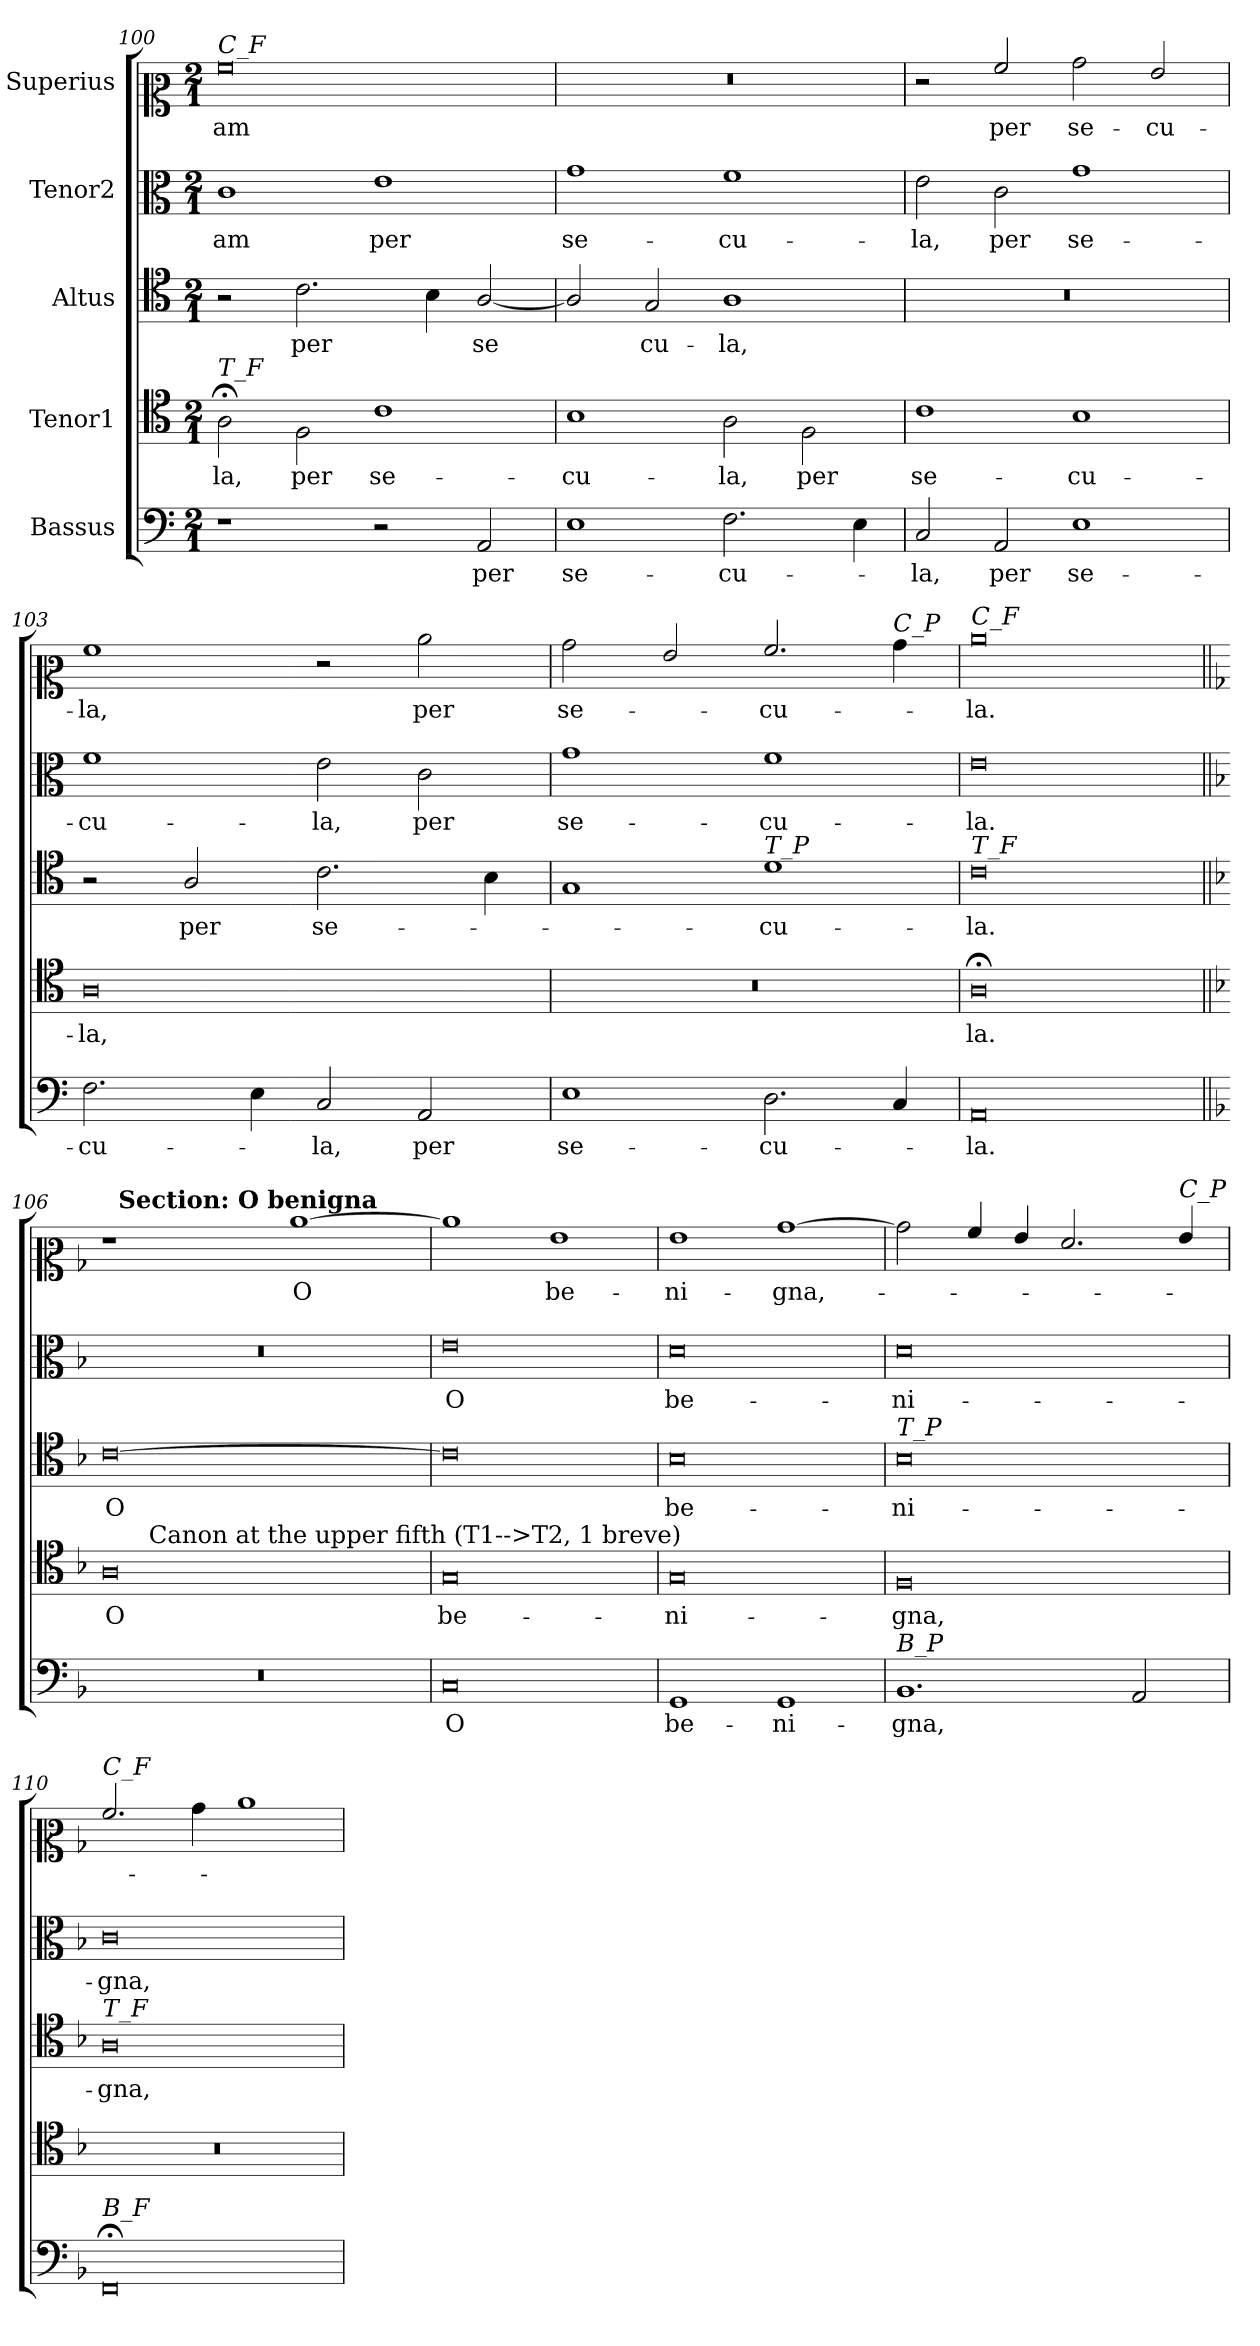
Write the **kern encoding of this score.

**kern	**text	**kern	**text	**kern	**text	**kern	**text	**kern	**text
*part5	*part5	*part4	*part4	*part3	*part3	*part2	*part2	*part1	*part1
*staff5	*staff5	*staff4	*staff4	*staff3	*staff3	*staff2	*staff2	*staff1	*staff1
*I"Bassus	*	*I"Tenor1	*	*I"Altus	*	*I"Tenor2	*	*I"Superius	*
*clefF4	*	*clefC4	*	*clefC4	*	*clefC3	*	*clefC2	*
*	*	*	*	*ITrd1c2	*	*	*	*	*
*k[]	*	*k[]	*	*k[b-e-]	*	*k[]	*	*k[]	*
*C:	*	*C:	*	*B-:	*	*C:	*	*C:	*
*M2/1	*	*M2/1	*	*M2/1	*	*M2/1	*	*M2/1	*
=100	=100	=100	=100	=100	=100	=100	=100	=100	=100
!	!	!	!	!	!	!	!	!LO:TX:a:i:t=C_F	!
!	!	!LO:TX:a:i:t=T_F	!	!	!	!	!	!	!
1r	.	2A;<\	-la,	2r	.	1c	-am	0a	-am
.	.	2F\	per	2.B-\	per	.	.	.	.
2r	.	1c	se-	.	.	1e	per	.	.
.	.	.	.	4A\	.	.	.	.	.
2AA/	per	.	.	[2G/	se	.	.	.	.
=101	=101	=101	=101	=101	=101	=101	=101	=101	=101
1E	se-	1B	-cu-	2G/]	.	1g	se-	0r	.
.	.	.	.	2F/	cu-	.	.	.	.
2.F\	-cu-	2A\	-la,	1G	-la,	1f	-cu-	.	.
.	.	2F\	per	.	.	.	.	.	.
4E\	.	.	.	.	.	.	.	.	.
=102	=102	=102	=102	=102	=102	=102	=102	=102	=102
2C/	-la,	1c	se-	0r	.	2e\	-la,	2r	.
2AA/	per	.	.	.	.	2c\	per	2a/	per
1E	se-	1B	-cu-	.	.	1g	se-	2b\	se-
.	.	.	.	.	.	.	.	2g/	-cu-
=103	=103	=103	=103	=103	=103	=103	=103	=103	=103
2.F\	-cu-	0A	-la,	2r	.	1f	-cu-	1a	-la,
.	.	.	.	2G/	per	.	.	.	.
4E\	.	.	.	.	.	.	.	.	.
2C/	-la,	.	.	2.B-\	se-	2e\	-la,	2r	.
2AA/	per	.	.	.	.	2c\	per	2cc\	per
.	.	.	.	4A\	.	.	.	.	.
!!LO:PB:g=z
=104	=104	=104	=104	=104	=104	=104	=104	=104	=104
1E	se-	0r	.	1F	.	1g	se-	2b\	se-
.	.	.	.	.	.	.	.	2g/	.
!	!	!	!	!LO:TX:a:i:t=T_P	!	!	!	!	!
2.D\	-cu-	.	.	1c	-cu-	1f	-cu-	2.a/	-cu-
!	!	!	!	!	!	!	!	!LO:TX:a:i:t=C_P	!
4C/	.	.	.	.	.	.	.	4b\	.
=105	=105	=105	=105	=105	=105	=105	=105	=105	=105
!	!	!	!	!	!	!	!	!LO:TX:a:i:t=C_F	!
!	!	!	!	!LO:TX:a:i:t=T_F	!	!	!	!	!
0AA	-la.	0A;<	la.	0B-	-la.	0e	-la.	0cc	-la.
!!LO:LB:g=z
=106||	=106||	=106||	=106||	=106||	=106||	=106||	=106||	=106||	=106||
*k[b-]	*	*k[b-]	*	*k[b-e-a-]	*	*k[b-]	*	*k[b-]	*
*F:	*	*F:	*	*E-:	*	*F:	*	*F:	*
*	*	*^	*	*	*	*	*	*^	*
0r	.	0A	6ryy	O	[0B-	O	0r	.	1r	24ryy	.
!	!	!	!	!	!	!	!	!	!	!LO:TX:a:B:t=Section&colon; O benigna	!
.	.	.	.	.	.	.	.	.	.	3%2ryy	.
!	!	!	!LO:TX:a:t=Canon at the upper fifth (T1-->T2, 1 breve)	!	!	!	!	!	!	!	!
.	.	.	3%2ryy	.	.	.	.	.	.	.	.
.	.	.	.	.	.	.	.	.	.	3%2ryy	.
.	.	.	3%2..ryy	.	.	.	.	.	.	.	.
.	.	.	.	.	.	.	.	.	[1cc	.	O
.	.	.	.	.	.	.	.	.	.	3...ryy	.
*	*	*v	*v	*	*	*	*	*	*v	*v	*
=107	=107	=107	=107	=107	=107	=107	=107	=107	=107
0C	O	0G	be-	0B-]	.	0e	O	1cc]	.
.	.	.	.	.	.	.	.	1g	be-
=108	=108	=108	=108	=108	=108	=108	=108	=108	=108
1GG	be-	0G	-ni-	0A-	be-	0d	be-	1g	-ni-
1GG	-ni-	.	.	.	.	.	.	[1b-	-gna,-
=109	=109	=109	=109	=109	=109	=109	=109	=109	=109
!	!	!	!	!LO:TX:a:i:t=T_P	!	!	!	!	!
!LO:TX:a:i:t=B_P	!	!	!	!	!	!	!	!	!
1.BB-	-gna,	0F	-gna,	0A-	-ni-	0d	-ni-	2b-\]	.
.	.	.	.	.	.	.	.	4a/	.
.	.	.	.	.	.	.	.	4g/	.
.	.	.	.	.	.	.	.	2.f/	.
2AA/	.	.	.	.	.	.	.	.	.
!	!	!	!	!	!	!	!	!LO:TX:a:i:t=C_P	!
.	.	.	.	.	.	.	.	4g/	.
=110	=110	=110	=110	=110	=110	=110	=110	=110	=110
!	!	!	!	!	!	!	!	!LO:TX:a:i:t=C_F	!
!	!	!	!	!LO:TX:a:i:t=T_F	!	!	!	!	!
!LO:TX:a:i:t=B_F	!	!	!	!	!	!	!	!	!
0FF;<	.	0r	.	0G	-gna,	0c	-gna,	2.a/	.
.	.	.	.	.	.	.	.	4b-\	.
.	.	.	.	.	.	.	.	1cc	.
=	=	=	=	=	=	=	=	=	=
*-	*-	*-	*-	*-	*-	*-	*-	*-	*-
